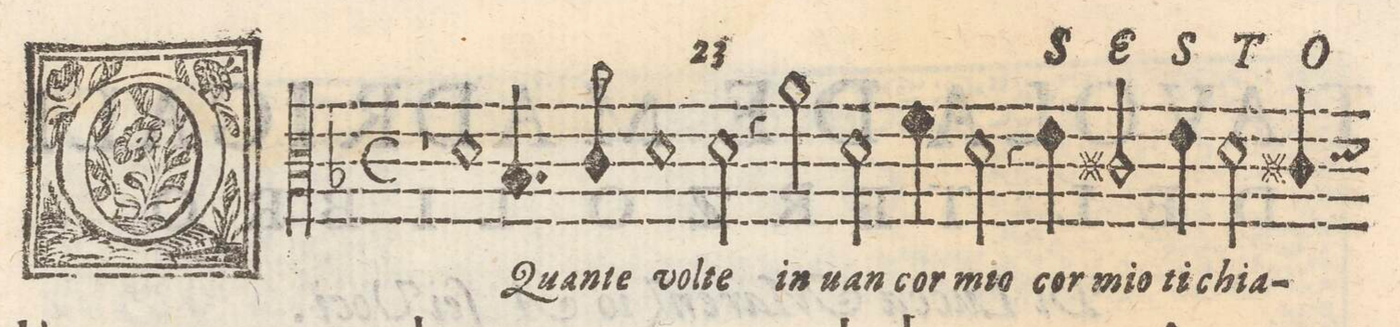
**kern	**text
*I"SESTO	*
*clefC3	*
*k[b-]	*
*M2/1	*
1r	.
1d	O
=2-	=2-
4.B-/	Quan-
8c/	-te
1d	vol-
2d\	-te
=3-	=3-
4r	.
2a\	in
2d\	uan
4f\	cor
2d\	mio
=4-	=4-
4r	.
4e\	cor
2c#X/	mio
4e\	ti
2d\	chia-
4c#X/	.
=5-	=5-
*-	*-
